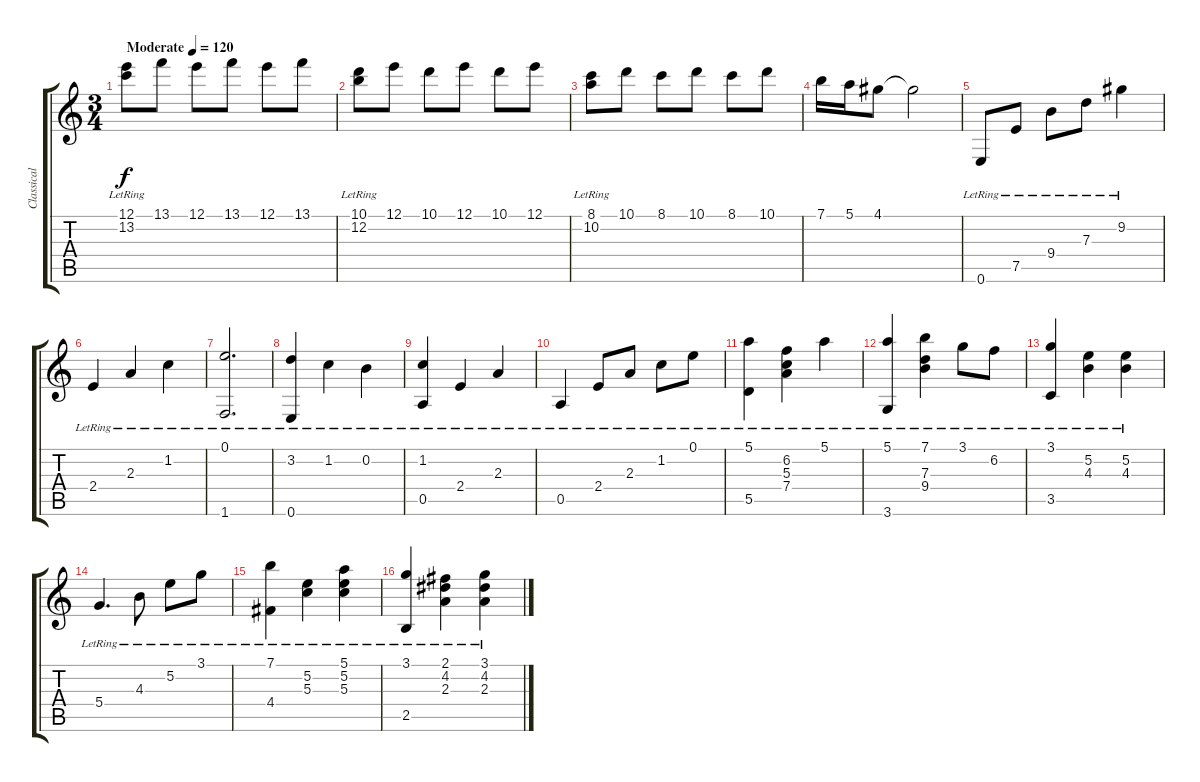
\track ("Classical Guitar" "Classical ") {instrument acousticguitarnylon}
\staff {score tabs}
\tuning (E4 B3 G3 D3 A2 E2) {hide}
\ts (3 4)
\tempo (120 "Moderate")
\clef g2
\ks c
(12.1{lr} 13.2{lr}).8{dy f instrument acousticguitarnylon} 13.1.8 12.1.8 13.1.8 12.1.8 13.1.8 |
(10.1{lr} 12.2{lr}).8 12.1.8 10.1.8 12.1.8 10.1.8 12.1.8 |
(8.1{lr} 10.2{lr}).8 10.1.8 8.1.8 10.1.8 8.1.8 10.1.8 |
7.1.16 5.1.16 4.1.8 4.1{t}.2 |
0.6{lr}.8 7.5{lr}.8 9.4{lr}.8 7.3{lr}.8 9.2{lr}.4 |
2.4{lr}.4 2.3{lr}.4 1.2{lr}.4 |
(0.1{lr} 1.6{lr}).2{d} |
(3.2{lr} 0.6{lr}).4 1.2{lr}.4 0.2{lr}.4 |
(1.2{lr} 0.5{lr}).4 2.4{lr}.4 2.3{lr}.4 |
0.5{lr}.4 2.4{lr}.8 2.3{lr}.8 1.2{lr}.8 0.1{lr}.8 |
(5.1{lr} 5.5{lr}).4 (6.2{lr} 5.3{lr} 7.4{lr}).4 5.1{lr}.4 |
(5.1{lr} 3.6{lr}).4 (7.1{lr} 7.3{lr} 9.4{lr}).4 3.1{lr}.8 6.2{lr}.8 |
(3.1{lr} 3.5{lr}).4 (5.2{lr} 4.3{lr}).4 (5.2{lr} 4.3{lr}).4 |
5.4{lr}.4{d} 4.3{lr}.8 5.2{lr}.8 3.1{lr}.8 |
(7.1{lr} 4.4{lr}).4 (5.2{lr} 5.3{lr}).4 (5.1{lr} 5.2{lr} 5.3{lr}).4 |
(3.1{lr} 2.5{lr}).4 (2.1{lr} 4.2{lr} 2.3{lr}).4 (3.1{lr} 4.2{lr} 2.3{lr}).4
